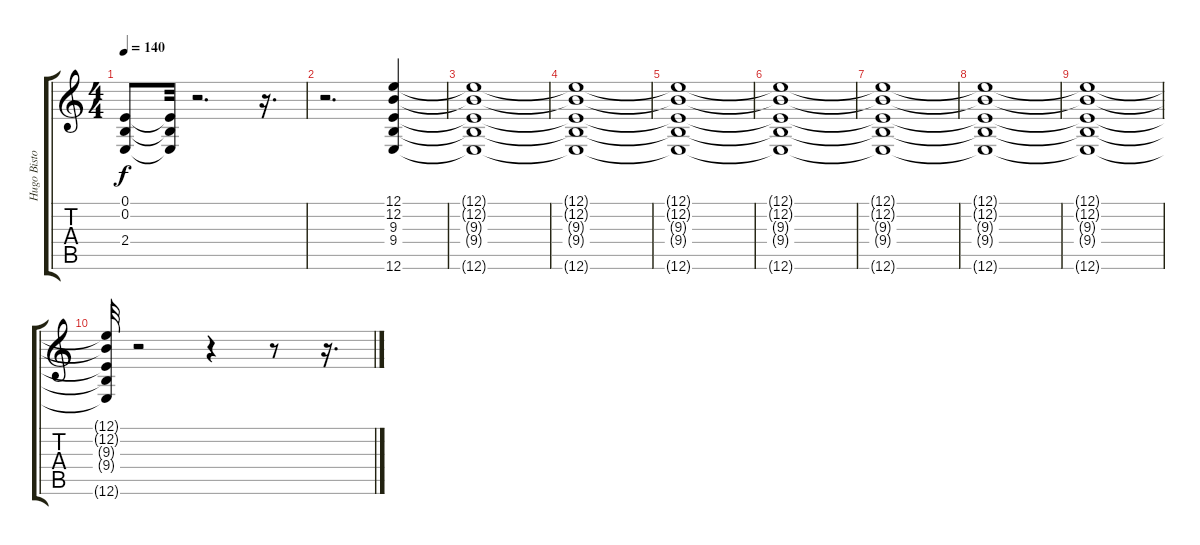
\track ("Hugo Bistolfi" "Hugo Bisto") {instrument synthstrings1}
\staff {score tabs}
\tuning (E4 B3 G3 D3 A2 E2) {hide}
\ts (4 4)
\tempo 140
\clef g2
\ks c
(0.1 0.2 2.4).8{dy f} (0.1{t} 0.2{t} 2.4{t}).32 r.2{d} r.16{d} |
r.2{d} (12.1 12.2 9.3 9.4 12.6).4 |
(12.1{t} 12.2{t} 9.3{t} 9.4{t} 12.6{t}).1 |
(12.1{t} 12.2{t} 9.3{t} 9.4{t} 12.6{t}).1 |
(12.1{t} 12.2{t} 9.3{t} 9.4{t} 12.6{t}).1 |
(12.1{t} 12.2{t} 9.3{t} 9.4{t} 12.6{t}).1 |
(12.1{t} 12.2{t} 9.3{t} 9.4{t} 12.6{t}).1 |
(12.1{t} 12.2{t} 9.3{t} 9.4{t} 12.6{t}).1 |
(12.1{t} 12.2{t} 9.3{t} 9.4{t} 12.6{t}).1 |
(12.1{t} 12.2{t} 9.3{t} 9.4{t} 12.6{t}).32 r.2 r.4 r.8 r.16{d}
